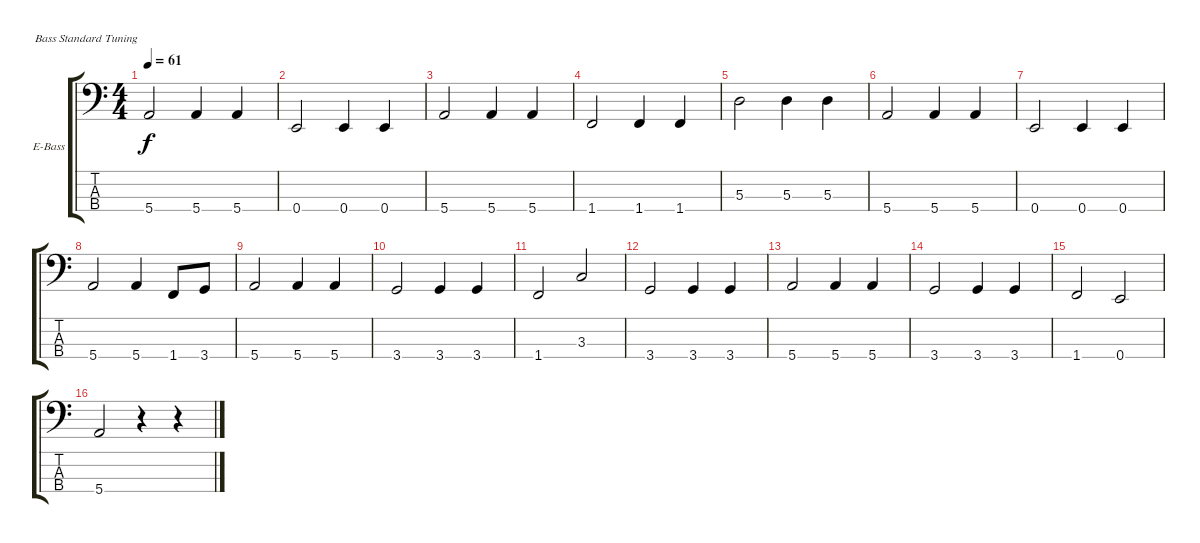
\bracketExtendMode groupsimilarinstruments
\firstSystemTrackNameOrientation horizontal
\otherSystemsTrackNameOrientation horizontal
\track ("Bass" "E-Bass") {instrument electricbassfinger}
\staff {score tabs}
\tuning (G2 D2 A1 E1)
\ts (4 4)
\tempo 61
\clef f4
\ks c
5.4.2{dy f} 5.4.4 5.4.4 |
0.4.2 0.4.4 0.4.4 |
5.4.2 5.4.4 5.4.4 |
1.4.2 1.4.4 1.4.4 |
5.3.2 5.3.4 5.3.4 |
5.4.2 5.4.4 5.4.4 |
0.4.2 0.4.4 0.4.4 |
5.4.2 5.4.4 1.4.8 3.4.8 |
5.4.2 5.4.4 5.4.4 |
3.4.2 3.4.4 3.4.4 |
1.4.2 3.3.2 |
3.4.2 3.4.4 3.4.4 |
5.4.2 5.4.4 5.4.4 |
3.4.2 3.4.4 3.4.4 |
1.4.2 0.4.2 |
5.4.2 r.4 r.4
